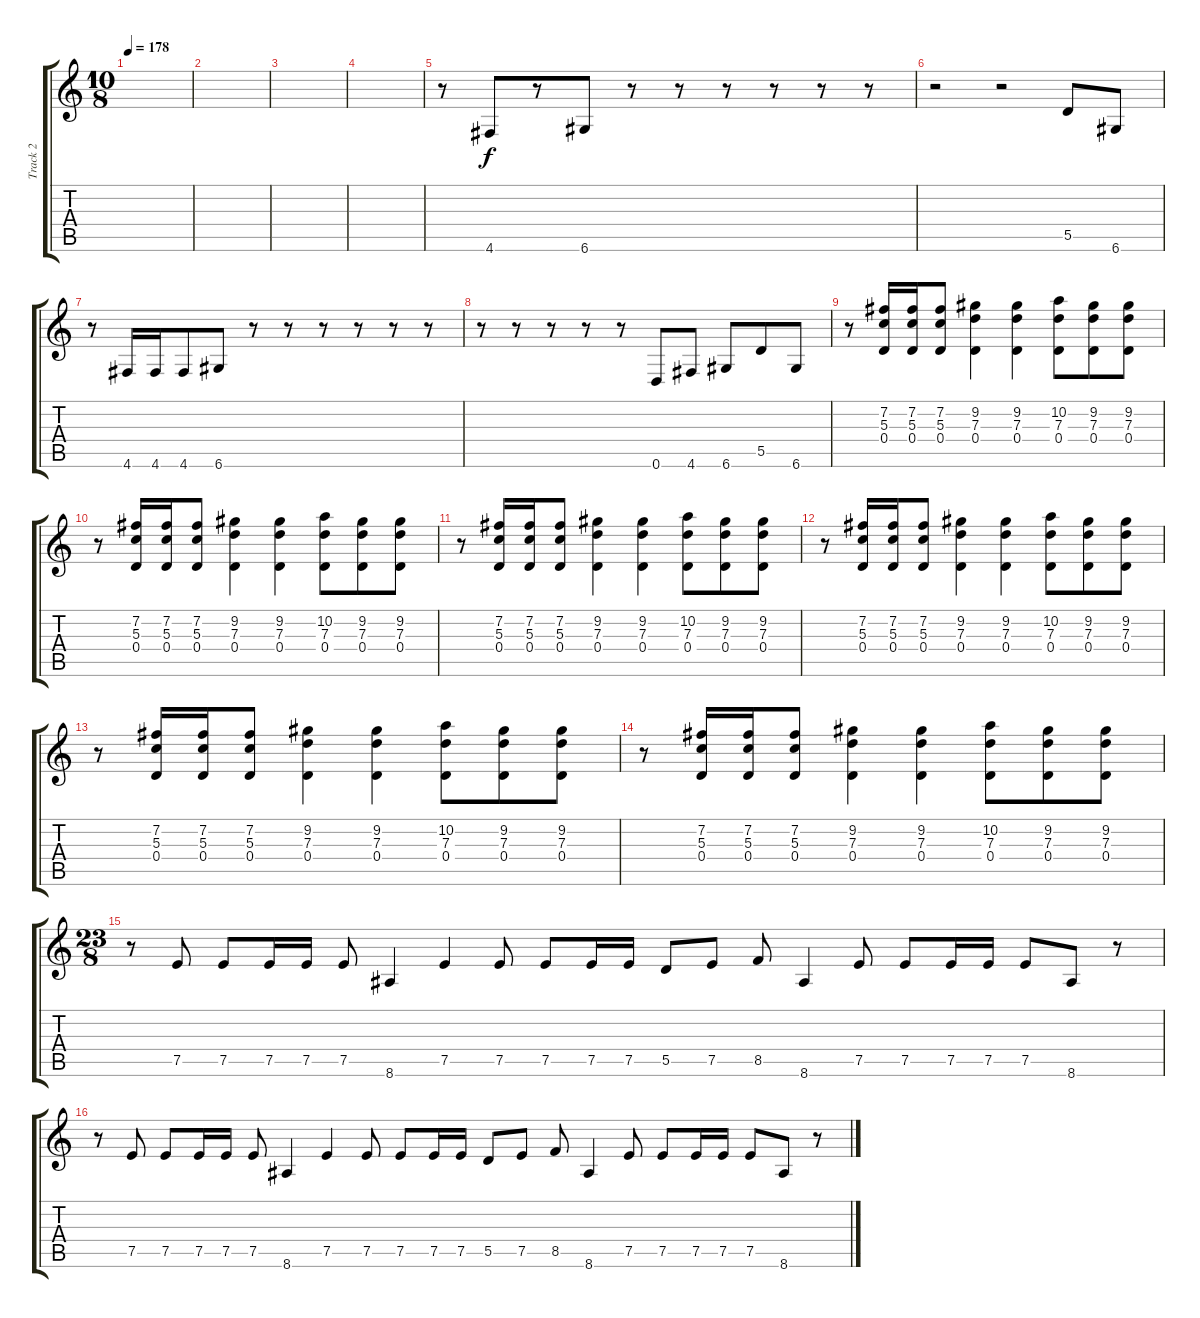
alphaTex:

\track ("Track 2" "Track 2") {instrument distortionguitar}
\staff {score tabs}
\tuning (E4 B3 G3 D3 A2 D2) {hide}
\ts (10 8)
\tempo 178
\clef g2
\ks c
|
|
|
|
r.8 4.6.8 r.8 6.6.8 r.8 r.8 r.8 r.8 r.8 r.8 |
r.2 r.2 5.5.8 6.6.8 |
r.8 4.6.16 4.6.16 4.6.8 6.6.8 r.8 r.8 r.8 r.8 r.8 r.8 |
r.8 r.8 r.8 r.8 r.8 0.6.8 4.6.8 6.6.8 5.5.8 6.6.8 |
r.8 (7.2 5.3 0.4).16 (7.2 5.3 0.4).16 (7.2 5.3 0.4).8 (9.2 7.3 0.4).4 (9.2 7.3 0.4).4 (10.2 7.3 0.4).8 (9.2 7.3 0.4).8 (9.2 7.3 0.4).8 |
r.8 (7.2 5.3 0.4).16 (7.2 5.3 0.4).16 (7.2 5.3 0.4).8 (9.2 7.3 0.4).4 (9.2 7.3 0.4).4 (10.2 7.3 0.4).8 (9.2 7.3 0.4).8 (9.2 7.3 0.4).8 |
r.8 (7.2 5.3 0.4).16 (7.2 5.3 0.4).16 (7.2 5.3 0.4).8 (9.2 7.3 0.4).4 (9.2 7.3 0.4).4 (10.2 7.3 0.4).8 (9.2 7.3 0.4).8 (9.2 7.3 0.4).8 |
r.8 (7.2 5.3 0.4).16 (7.2 5.3 0.4).16 (7.2 5.3 0.4).8 (9.2 7.3 0.4).4 (9.2 7.3 0.4).4 (10.2 7.3 0.4).8 (9.2 7.3 0.4).8 (9.2 7.3 0.4).8 |
r.8 (7.2 5.3 0.4).16 (7.2 5.3 0.4).16 (7.2 5.3 0.4).8 (9.2 7.3 0.4).4 (9.2 7.3 0.4).4 (10.2 7.3 0.4).8 (9.2 7.3 0.4).8 (9.2 7.3 0.4).8 |
r.8 (7.2 5.3 0.4).16 (7.2 5.3 0.4).16 (7.2 5.3 0.4).8 (9.2 7.3 0.4).4 (9.2 7.3 0.4).4 (10.2 7.3 0.4).8 (9.2 7.3 0.4).8 (9.2 7.3 0.4).8 |
\ts (23 8)
r.8 7.5.8 7.5.8 7.5.16 7.5.16 7.5.8 8.6.4 7.5.4 7.5.8 7.5.8 7.5.16 7.5.16 5.5.8 7.5.8 8.5.8 8.6.4 7.5.8 7.5.8 7.5.16 7.5.16 7.5.8 8.6.8 r.8 |
r.8 7.5.8 7.5.8 7.5.16 7.5.16 7.5.8 8.6.4 7.5.4 7.5.8 7.5.8 7.5.16 7.5.16 5.5.8 7.5.8 8.5.8 8.6.4 7.5.8 7.5.8 7.5.16 7.5.16 7.5.8 8.6.8 r.8
